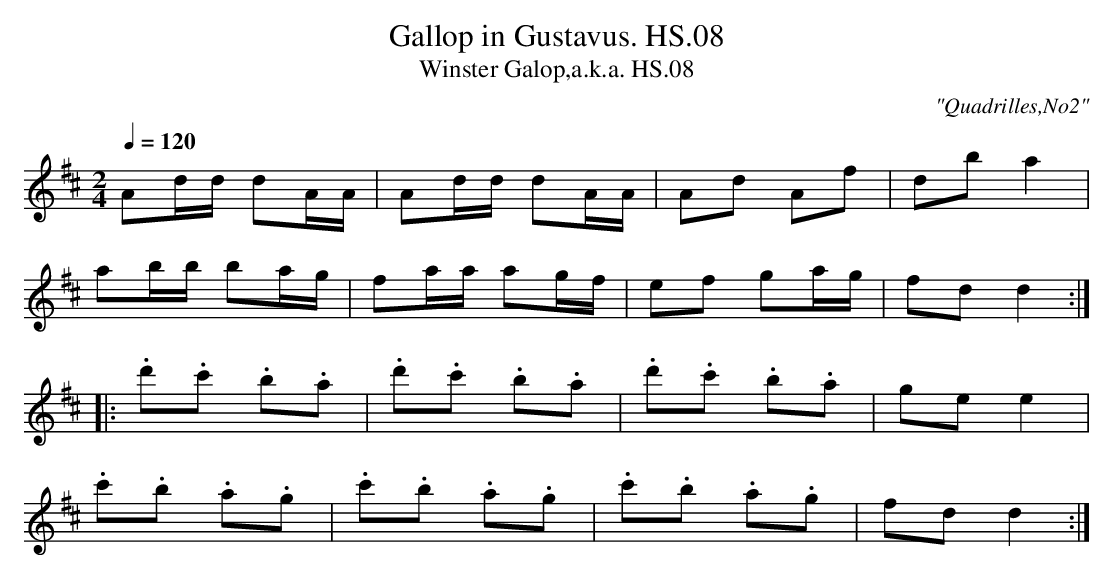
X:1
T:Gallop in Gustavus. HS.08
T:Winster Galop,a.k.a. HS.08
M:2/4
L:1/8
Q:1/4=120
C:"Quadrilles,No2"
K:D
Ad/d/ dA/A/|Ad/d/ dA/A/|Ad Af|dba2|
ab/b/ ba/g/|fa/a/ ag/f/|ef ga/g/|fdd2:|
|:.d'.c' .b.a |.d'.c' .b.a |.d'.c' .b.a |gee2|
.c'.b .a.g|.c'.b .a.g|.c'.b .a.g|fdd2:|
